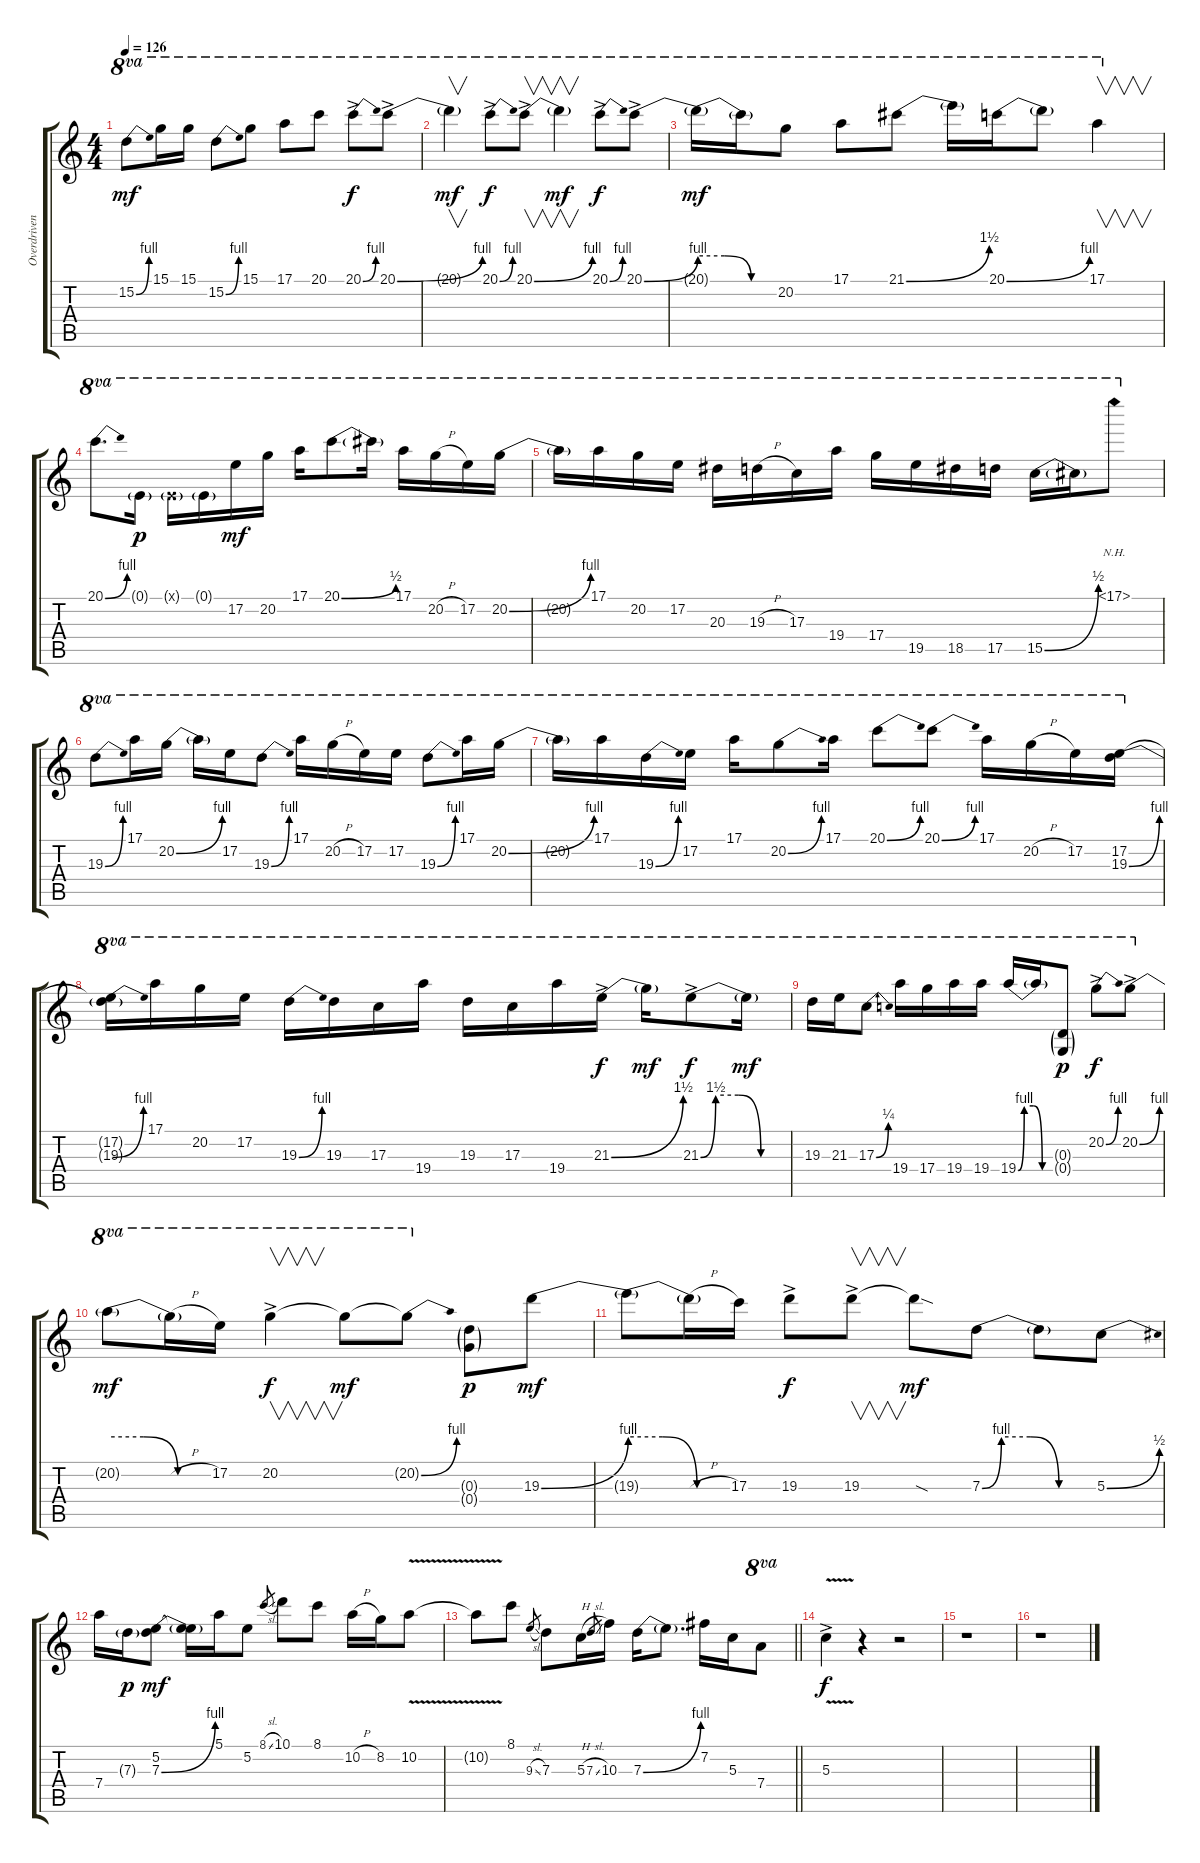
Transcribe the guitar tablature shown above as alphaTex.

\track ("Overdriven Gtr." "Overdriven") {instrument overdrivenguitar}
\staff {score tabs}
\tuning (E4 B3 G3 D4 A3 E3) {hide}
\ts (4 4)
\tempo 126
\clef g2
\ks c
15.2{be (bend 0 0 60 4)}.8{ot 8va dy mf} 15.1.16{ot 8va} 15.1.16{ot 8va} 15.2{be (bend 0 0 60 4)}.8{ot 8va} 15.1.8{ot 8va} 17.1.8{ot 8va} 20.1.8{ot 8va} 20.1{be (bend 0 0 60 4) ac}.8{ot 8va dy f} 20.1{be (bend 0 0 60 4) ac}.8{ot 8va} |
20.1{t}.4{v ot 8va dy mf} 20.1{be (bend 0 0 60 4) ac}.8{ot 8va dy f} 20.1{be (bend 0 0 60 4) ac}.8{v ot 8va} 20.1{t}.4{v ot 8va dy mf} 20.1{be (bend 0 0 60 4) ac}.8{ot 8va dy f} 20.1{be (bend 0 0 60 4) ac}.8{ot 8va} |
20.1{be (custom 0 4 20 4 40 0 60 0) t}.16{ot 8va dy mf} 20.1{t}.16{ot 8va} 20.2.8{ot 8va} 17.1.8{ot 8va} 21.1{be (bend 0 0 60 6)}.8{ot 8va} 21.1{t}.16{ot 8va} 20.1{be (bend 0 0 60 4)}.16{ot 8va} 20.1{t}.8{ot 8va} 17.1.4{v ot 8va} |
20.1{be (bend 0 0 60 4)}.8{d ot 8va} 0.1{g}.16{ot 8va dy p} 0.1{g x}.16{ot 8va} 0.1{g}.16{ot 8va} 17.2.16{ot 8va dy mf} 20.2.16{ot 8va} 17.1.16{ot 8va} 20.1{be (bend 0 0 60 2)}.8{ot 8va} 20.1{t}.16{ot 8va} 17.1.16{ot 8va} 20.2{h}.16{ot 8va} 17.2.16{ot 8va} 20.2{be (bend 0 0 60 4)}.16{ot 8va} |
20.2{t}.16{ot 8va} 17.1.16{ot 8va} 20.2.16{ot 8va} 17.2.16{ot 8va} 20.3.16{ot 8va} 19.3{h}.16{ot 8va} 17.3.16{ot 8va} 19.4.16{ot 8va} 17.4.16{ot 8va} 19.5.16{ot 8va} 18.5.16{ot 8va} 17.5.16{ot 8va} 15.5{be (bend 0 0 60 2)}.16{ot 8va} 15.5{t}.16{ot 8va} 17.1{nh}.8{ot 8va} |
19.3{be (bend 0 0 60 4)}.8{ot 8va} 17.1.16{ot 8va} 20.2{be (bend 0 0 60 4)}.16{ot 8va} 20.2{t}.16{ot 8va} 17.2.16{ot 8va} 19.3{be (bend 0 0 60 4)}.8{ot 8va} 17.1.16{ot 8va} 20.2{h}.16{ot 8va} 17.2.16{ot 8va} 17.2.16{ot 8va} 19.3{be (bend 0 0 60 4)}.8{ot 8va} 17.1.16{ot 8va} 20.2{be (bend 0 0 60 4)}.16{ot 8va} |
20.2{t}.16{ot 8va} 17.1.16{ot 8va} 19.3{be (bend 0 0 60 4)}.16{ot 8va} 17.2.16{ot 8va} 17.1.16{ot 8va} 20.2{be (bend 0 0 60 4)}.8{ot 8va} 17.1.16{ot 8va} 20.1{be (bend 0 0 60 4)}.8{ot 8va} 20.1{be (bend 0 0 60 4)}.8{ot 8va} 17.1.16{ot 8va} 20.2{h}.16{ot 8va} 17.2.16{ot 8va} (17.2 19.3{be (bend 0 0 60 4)}).16{ot 8va} |
(17.2{t} 19.3{be (bend 0 0 60 4) t}).16{ot 8va} 17.1.16{ot 8va} 20.2.16{ot 8va} 17.2.16{ot 8va} 19.3{be (bend 0 0 60 4)}.16{ot 8va} 19.3.16{ot 8va} 17.3.16{ot 8va} 19.4.16{ot 8va} 19.3.16{ot 8va} 17.3.16{ot 8va} 19.4.16{ot 8va} 21.3{be (bend 0 0 60 6) ac}.16{ot 8va dy f} 21.3{t}.16{ot 8va dy mf} 21.3{be (custom 0 0 10 6 25 6 40 0 60 0) ac}.8{ot 8va dy f} 21.3{t}.16{ot 8va dy mf} |
19.3.16{ot 8va} 21.3.16{ot 8va} 17.3{be (bend 0 0 60 1)}.8{ot 8va} 19.4.16{ot 8va} 17.4.16{ot 8va} 19.4.16{ot 8va} 19.4.16{ot 8va} 19.4{be (custom 0 0 10 4 25 4 40 0 60 0)}.16{ot 8va} 19.4{t}.16{ot 8va} (0.3{g} 0.4{g}).8{ot 8va dy p} 20.2{be (bend 0 0 60 4) ac}.8{ot 8va dy f} 20.2{be (bend 0 0 60 4) ac}.8{ot 8va} |
20.2{be (custom 0 4 20 4 40 0 60 0) t}.8{ot 8va dy mf} 20.2{h t}.16{ot 8va} 17.2.16{ot 8va} 20.2{ac}.4{v ot 8va dy f} 20.2{t}.8{ot 8va dy mf} 20.2{be (bend 0 0 60 4) t}.8{ot 8va} (0.3{g} 0.4{g}).8{dy p} 19.3{be (bend 0 0 60 4)}.8{dy mf} |
19.3{be (custom 0 4 20 4 40 0 60 0) t}.8 19.3{h t}.16 17.3.16 19.3{ac}.8{dy f} 19.3{ac}.8{v} 19.3{sod t}.8{dy mf} 7.3{be (custom 0 0 10 4 25 4 40 0 60 0)}.8 7.3{t}.8 5.3{be (bend 0 0 60 2)}.8 |
7.4.16 7.3{g}.16{dy p} (5.2 7.3{be (bend 0 0 60 4)}).8{dy mf} (5.2{t} 7.3{t}).16 5.1.16 5.2.8 8.1{sl}.8{gr} 10.1.8 8.1.8 10.2{h}.16 8.2.16 10.2{v}.8 |
\barLineRight lightlight
10.2{v t}.8 8.1.8 9.3{sl}.8{gr} 7.3.8 5.3{h}.16 7.3{sl}.8{gr} 10.3.16 7.3{be (bend 0 0 60 4)}.16 7.3{t}.8{d} 7.2.16 5.3.16 7.4.8{ot 8va} |
5.3{v ac}.4{dy f} r.4 r.2 |
r.1 |
r.1
